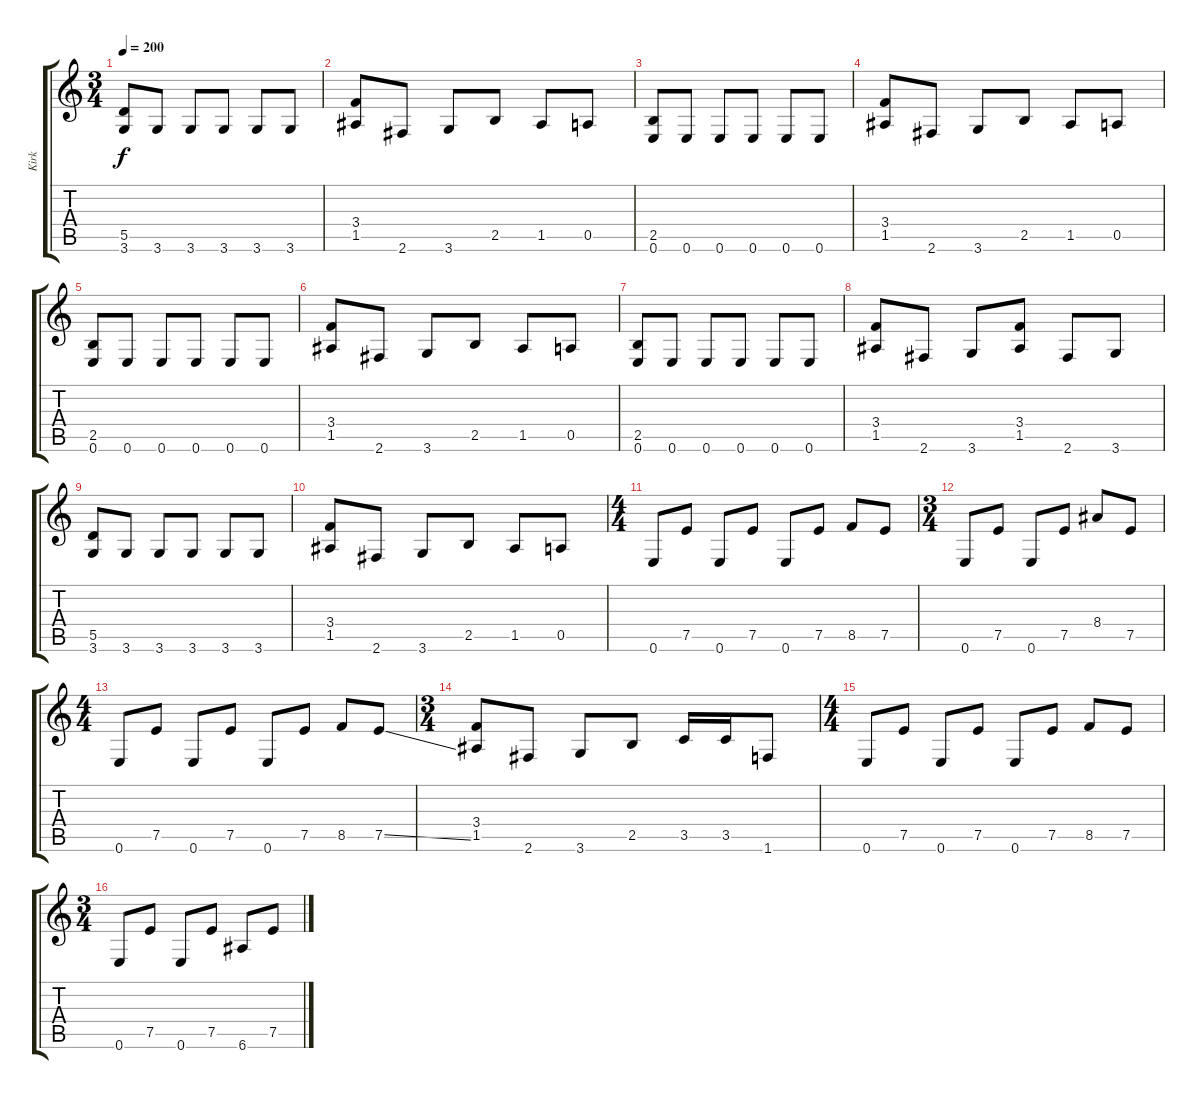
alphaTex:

\track ("Kirk" "Kirk") {instrument distortionguitar}
\staff {score tabs}
\tuning (E4 B3 G3 D3 A2 E2) {hide}
\ts (3 4)
\tempo 200
\clef g2
\ks c
(5.5 3.6).8{dy f} 3.6.8 3.6.8 3.6.8 3.6.8 3.6.8 |
(3.4 1.5).8 2.6.8 3.6.8 2.5.8 1.5.8 0.5.8 |
(2.5 0.6).8 0.6.8 0.6.8 0.6.8 0.6.8 0.6.8 |
(3.4 1.5).8 2.6.8 3.6.8 2.5.8 1.5.8 0.5.8 |
(2.5 0.6).8 0.6.8 0.6.8 0.6.8 0.6.8 0.6.8 |
(3.4 1.5).8 2.6.8 3.6.8 2.5.8 1.5.8 0.5.8 |
(2.5 0.6).8 0.6.8 0.6.8 0.6.8 0.6.8 0.6.8 |
(3.4 1.5).8 2.6.8 3.6.8 (3.4 1.5).8 2.6.8 3.6.8 |
(5.5 3.6).8 3.6.8 3.6.8 3.6.8 3.6.8 3.6.8 |
(3.4 1.5).8 2.6.8 3.6.8 2.5.8 1.5.8 0.5.8 |
\ts (4 4)
0.6.8 7.5.8 0.6.8 7.5.8 0.6.8 7.5.8 8.5.8 7.5.8 |
\ts (3 4)
0.6.8 7.5.8 0.6.8 7.5.8 8.4.8 7.5.8 |
\ts (4 4)
0.6.8 7.5.8 0.6.8 7.5.8 0.6.8 7.5.8 8.5.8 7.5{ss}.8 |
\ts (3 4)
(3.4 1.5).8 2.6.8 3.6.8 2.5.8 3.5.16 3.5.16 1.6.8 |
\ts (4 4)
0.6.8 7.5.8 0.6.8 7.5.8 0.6.8 7.5.8 8.5.8 7.5.8 |
\ts (3 4)
0.6.8 7.5.8 0.6.8 7.5.8 6.6.8 7.5.8
